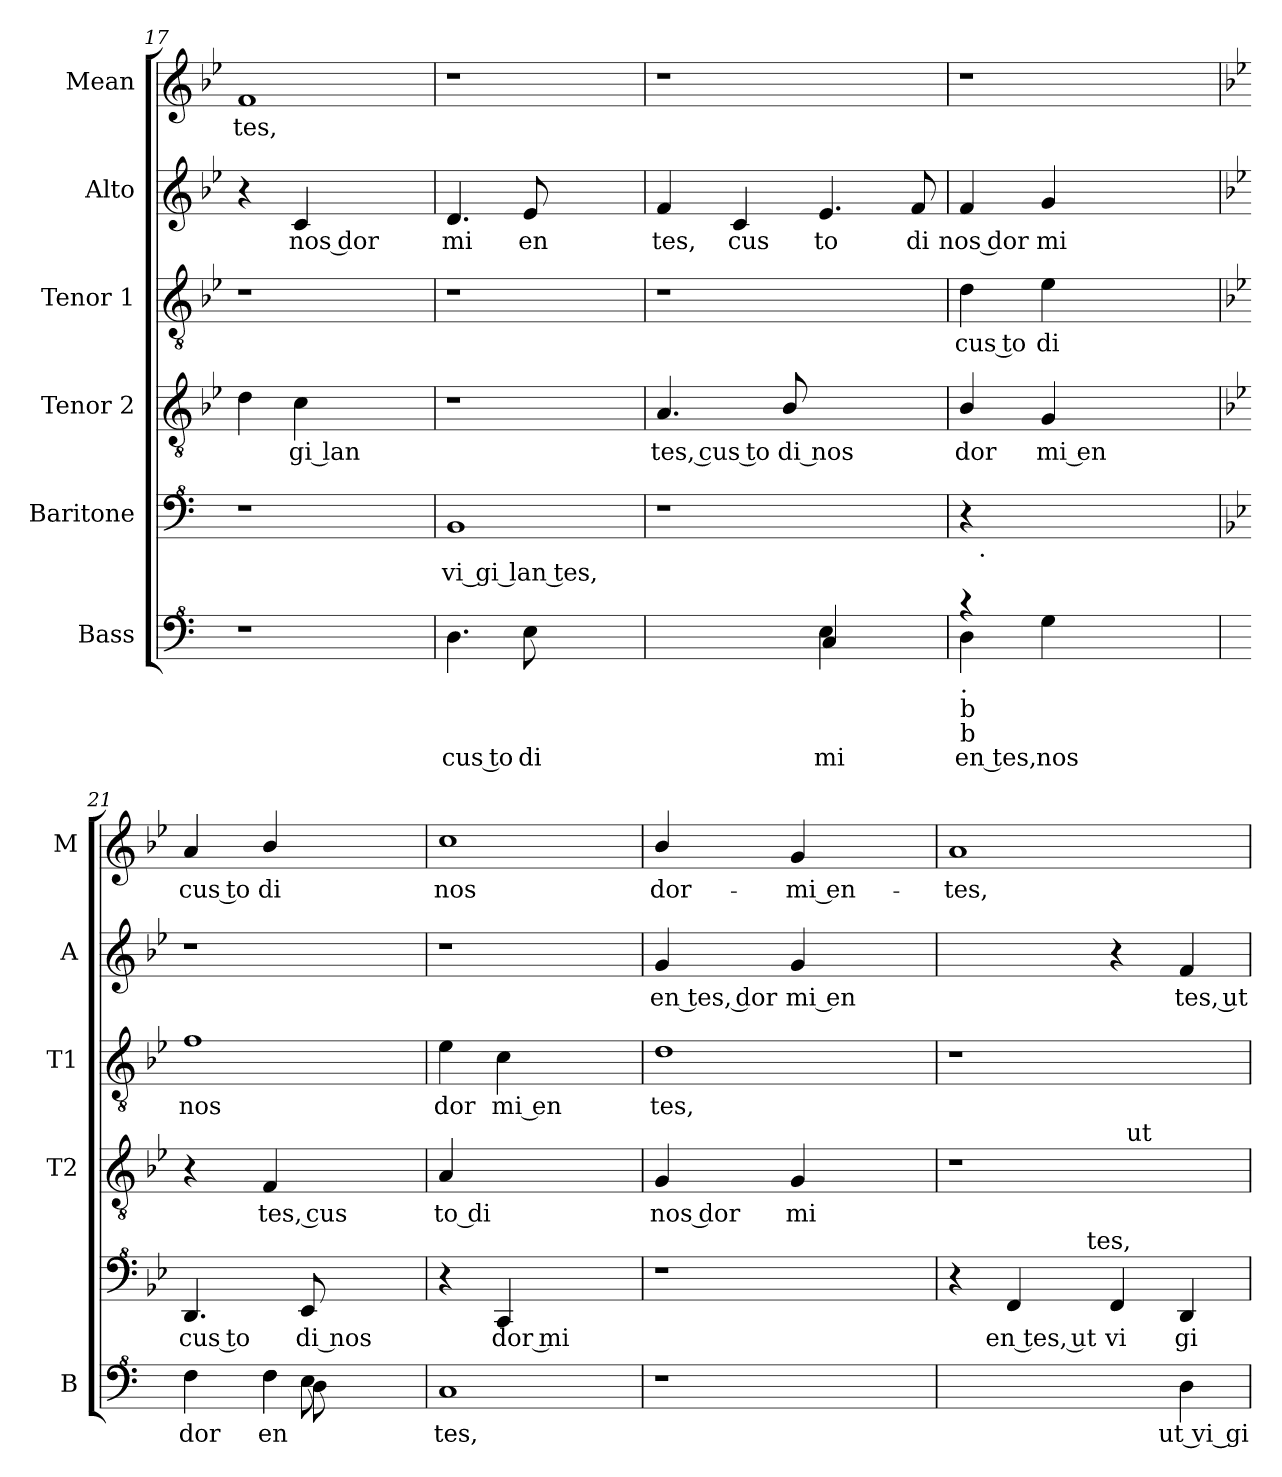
**kern	**text	**kern	**text	**kern	**text	**kern	**text	**kern	**text	**kern	**text
*part6	*part6	*part5	*part5	*part4	*part4	*part3	*part3	*part2	*part2	*part1	*part1
*staff6	*staff6	*staff5	*staff5	*staff4	*staff4	*staff3	*staff3	*staff2	*staff2	*staff1	*staff1
*I"Bass	*	*I"Baritone	*	*I"Tenor 2	*	*I"Tenor 1	*	*I"Alto	*	*I"Mean	*
*I'B	*	*	*	*I'T2	*	*I'T1	*	*I'A	*	*I'M	*
*clefF^4	*	*clefF^4	*	*clefGv2	*	*clefGv2	*	*clefG2	*	*clefG2	*
*ITrd1c2	*	*ITrd1c2	*	*	*	*	*	*	*	*	*
*k[b-e-]	*	*k[b-e-]	*	*k[b-e-]	*	*k[b-e-]	*	*k[b-e-]	*	*k[b-e-]	*
*B-:	*	*B-:	*	*B-:	*	*B-:	*	*B-:	*	*B-:	*
=17	=17	=17	=17	=17	=17	=17	=17	=17	=17	=17	=17
!	!	!	!	!	!	!	!	!	!	!	!LO:LY:b
1r	.	1r	.	4d\	.	1r	.	4r	.	1f	tes,
!	!	!	!	!	!LO:LY:b	!	!	!	!LO:LY:b:rj	!	!
.	.	.	.	4c\	gi lan	.	.	4c/	nos dor	.	.
.	.	.	.	2ryy	.	.	.	2ryy	.	.	.
=18	=18	=18	=18	=18	=18	=18	=18	=18	=18	=18	=18
!	!LO:LY:b:rj	!	!LO:LY:b:rj	!	!	!	!	!	!LO:LY:b	!	!
4.c\	cus to	1A	vi gi lan tes,	1r	.	1r	.	4.d/	mi	1r	.
!	!LO:LY:b	!	!	!	!	!	!	!	!LO:LY:b	!	!
8d\	di	.	.	.	.	.	.	8e-/	en	.	.
2ryy	.	.	.	.	.	.	.	2ryy	.	.	.
=19	=19	=19	=19	=19	=19	=19	=19	=19	=19	=19	=19
*^	*	*	*	*	*	*	*	*	*	*	*
!	!	!	!	!	!	!LO:LY:b:rj	!	!	!	!LO:LY:b	!	!
2ryy	2ryy	.	1r	.	4.A/	tes, cus to	1r	.	4f/	tes,	1r	.
!	!	!	!	!	!	!	!	!	!	!LO:LY:b	!	!
.	.	.	.	.	.	.	.	.	4c/	cus	.	.
!	!	!	!	!	!	!LO:LY:b	!	!	!	!	!	!
.	.	.	.	.	8B-/	di nos	.	.	.	.	.	.
!	!	!LO:LY:b:rj	!	!	!	!	!	!	!	!	!	!
!	!	!LO:LY:b	!	!	!	!	!	!	!	!LO:LY:b	!	!
4d\	4B-/	mi	.	.	2ryy	.	.	.	4.e-/	to	.	.
4ryy	4ryy	.	.	.	.	.	.	.	.	.	.	.
!	!	!	!	!	!	!	!	!	!	!LO:LY:b	!	!
.	.	.	.	.	.	.	.	.	8f/	di	.	.
!!LO:PB:g=z
=20	=20	=20	=20	=20	=20	=20	=20	=20	=20	=20	=20	=20
!LO:TX:b:t=.	!	!	!	!	!	!	!	!	!	!	!	!
!LO:TX:b:t=b	!	!	!	!	!	!	!	!	!	!	!	!
!LO:TX:b:t=b	!	!	!	!	!	!	!	!	!	!	!	!
!	!	!LO:LY:b:rj	!	!	!	!LO:LY:b	!	!LO:LY:b:rj	!	!LO:LY:b:rj	!	!
*	*	*	*^	*	*	*	*	*	*	*	*	*
4rcc	4c\	en tes,	4r	32ryy	.	4B-/	dor	4d\	cus to	4f/	nos dor	1r	.
!	!	!	!	!LO:TX:b:t=.	!	!	!	!	!	!	!	!	!
.	.	.	.	2ryy	.	.	.	.	.	.	.	.	.
!	!	!LO:LY:b	!	!	!	!	!LO:LY:b	!	!LO:LY:b	!	!LO:LY:b	!	!
2ryy	4f\	nos	2.ryy	.	.	4G/	mi en	4e-\	di	4g/	mi	.	.
.	2ryy	.	.	.	.	2ryy	.	2ryy	.	2ryy	.	.	.
.	.	.	.	4...ryy	.	.	.	.	.	.	.	.	.
4ryy	.	.	.	.	.	.	.	.	.	.	.	.	.
*v	*v	*	*	*	*	*	*	*	*	*	*	*	*
*	*	*v	*v	*	*	*	*	*	*	*	*	*
=21	=21	=21	=21	=21	=21	=21	=21	=21	=21	=21	=21
*	*	*k[b-e-a-d-]	*	*	*	*	*	*	*	*	*
*	*	*A-:	*	*	*	*	*	*	*	*	*
*	*	*^	*	*	*	*	*	*	*	*	*
!	!LO:LY:b	!	!	!LO:LY:b:rj	!	!	!	!LO:LY:b	!	!	!	!LO:LY:b:rj
*^	*	*	*	*	*	*	*	*	*	*	*	*
*	*^	*	*	*	*	*	*	*	*	*	*	*	*
*	*	*^	*	*v	*v	*	*	*	*	*	*	*	*	*
4e-\	4ryy	4.ryy	4.ryy	dor	4.C/	cus to	4r	.	1f	nos	1r	.	4a/	cus to
!	!	!	!	!LO:LY:b	!	!	!	!	!	!	!	!	!	!
!	!	!	!	!LO:LY:b	!	!	!	!LO:LY:b:rj	!	!	!	!	!	!LO:LY:b
4e-\	4e-\	.	.	en	.	.	4F/	tes, cus	.	.	.	.	4b-/	di
!	!	!	!	!	!	!LO:LY:b	!	!	!	!	!	!	!	!
.	.	8d\	8c\	.	8D-/	di nos	.	.	.	.	.	.	.	.
2ryy	2ryy	2ryy	2ryy	.	2ryy	.	2ryy	.	.	.	.	.	2ryy	.
=22	=22	=22	=22	=22	=22	=22	=22	=22	=22	=22	=22	=22	=22	=22
!	!	!	!	!LO:LY:b	!	!	!	!LO:LY:b:rj	!	!LO:LY:b	!	!	!	!LO:LY:b
*v	*v	*v	*v	*	*	*	*	*	*	*	*	*	*	*
1B-	tes,	4r	.	4A/	to di	4e-\	dor	1r	.	1cc	nos
!	!	!	!LO:LY:b:rj	!	!	!	!LO:LY:b	!	!	!	!
.	.	4BB-/	dor mi	2.ryy	.	4c\	mi en	.	.	.	.
.	.	2ryy	.	.	.	2ryy	.	.	.	.	.
=23	=23	=23	=23	=23	=23	=23	=23	=23	=23	=23	=23
!	!	!	!	!	!LO:LY:b:rj	!	!LO:LY:b	!	!LO:LY:b:rj	!	!LO:LY:b
1r	.	1r	.	4G/	nos dor	1d	tes,	4g/	en tes, dor	4b-/	dor-
!	!	!	!	!	!LO:LY:b	!	!	!	!LO:LY:b	!	!LO:LY:b
.	.	.	.	4G/	mi	.	.	4g/	mi en	4g/	-mi en-
.	.	.	.	2ryy	.	.	.	2ryy	.	2ryy	.
=24	=24	=24	=24	=24	=24	=24	=24	=24	=24	=24	=24
!	!	!LO:TX:a:t=en	!	!	!	!	!	!	!	!	!
!	!	!	!	!	!	!	!	!	!	!	!LO:LY:b
*	*	*^	*	*^	*	*	*	*	*	*	*
2.ryy	.	4r	4...ryy	.	1r	2ryy	.	1r	.	2ryy	.	1a	-tes,
!	!	!	!	!LO:LY:b:rj	!	!	!	!	!	!	!	!	!
.	.	4E-/	.	en tes, ut	.	.	.	.	.	.	.	.	.
!	!	!	!LO:TX:a:t=tes,	!	!	!	!	!	!	!	!	!	!
.	.	.	2ryy	.	.	.	.	.	.	.	.	.	.
!	!	!	!	!LO:LY:b	!	!	!	!	!	!	!	!	!
.	.	4E-/	.	vi	.	32ryy	.	.	.	4r	.	.	.
!	!	!	!	!	!	!LO:TX:a:t=ut	!	!	!	!	!	!	!
.	.	.	.	.	.	4...ryy	.	.	.	.	.	.	.
!	!LO:LY:b:rj	!	!	!LO:LY:b	!	!	!	!	!	!	!LO:LY:b:rj	!	!
4c\	ut vi gi	4C/	.	gi	.	.	.	.	.	4f/	tes, ut	.	.
.	.	.	32ryy	.	.	.	.	.	.	.	.	.	.
*	*	*v	*v	*	*	*	*	*	*	*	*	*	*
*	*	*	*	*v	*v	*	*	*	*	*	*	*
=	=	=	=	=	=	=	=	=	=	=	=
*-	*-	*-	*-	*-	*-	*-	*-	*-	*-	*-	*-
